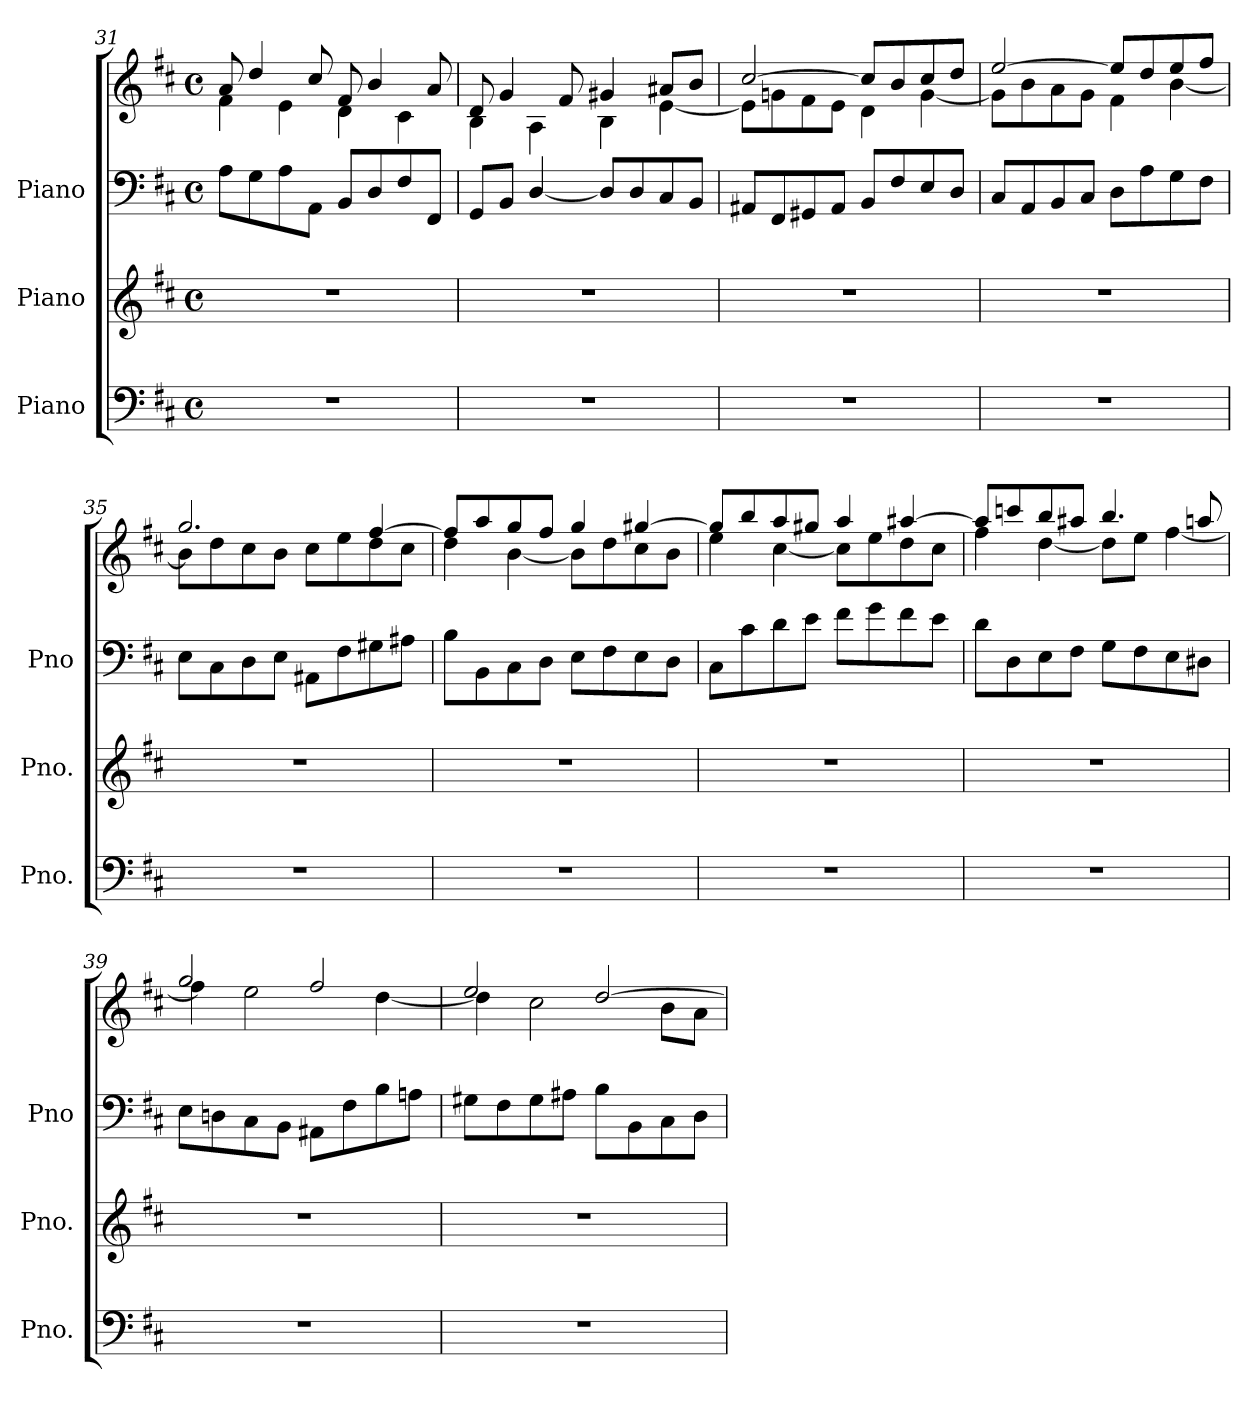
**kern	**kern	**kern	**kern
*part3	*part2	*part1	*part1
*staff4	*staff3	*staff2	*staff1
*I"Piano	*I"Piano	*I"Piano	*
*I'Pno.	*I'Pno.	*I'Pno	*
*clefF4	*clefG2	*clefF4	*clefG2
*k[f#c#]	*k[f#c#]	*k[f#c#]	*k[f#c#]
*M4/4	*M4/4	*M4/4	*M4/4
*met(c)	*met(c)	*met(c)	*met(c)
=31	=31	=31	=31
*	*	*	*^
1r	1r	8A\L	8a/	4f#\
.	.	8G\	4dd/	.
.	.	8A\	.	4e\
.	.	8AA\J	8cc#/	.
.	.	8BB/L	8f#/	4d\
.	.	8D/	4b/	.
.	.	8F#/	.	4c#\
.	.	8FF#/J	8a/	.
=32	=32	=32	=32	=32
1r	1r	8GG/L	8d/	4B\
.	.	8BB/J	4g/	.
.	.	[4D/	.	4A\
.	.	.	8f#/	.
.	.	8D/L]	4g#X/	4B\
.	.	8D/	.	.
.	.	8C#/	8a#X/L	[4e\
.	.	8BB/J	8b/J	.
=33	=33	=33	=33	=33
1r	1r	8AA#X/L	[2cc#/	8e\L]
.	.	8FF#/	.	8gn\
.	.	8GG#X/	.	8f#\
.	.	8AA#/J	.	8e\J
.	.	8BB/L	8cc#/L]	4d\
.	.	8F#/	8b/	.
.	.	8E/	8cc#/	[4g\
.	.	8D/J	8dd/J	.
!!LO:LB:g=z	!!
=34	=34	=34	=34	=34
1r	1r	8C#/L	[2ee/	8g\L]
.	.	8AA/	.	8b\
.	.	8BB/	.	8a\
.	.	8C#/J	.	8g\J
.	.	8D\L	8ee/L]	4f#\
.	.	8A\	8dd/	.
.	.	8G\	8ee/	[4b\
.	.	8F#\J	8ff#/J	.
=35	=35	=35	=35	=35
1r	1r	8E\L	2.gg/	8b\L]
.	.	8C#\	.	8dd\
.	.	8D\	.	8cc#\
.	.	8E\J	.	8b\J
.	.	8AA#X\L	.	8cc#\L
.	.	8F#\	.	8ee\
.	.	8G#X\	[4ff#/	8dd\
.	.	8A#X\J	.	8cc#\J
=36	=36	=36	=36	=36
1r	1r	8B\L	8ff#/L]	4dd\
.	.	8BB\	8aa/	.
.	.	8C#\	8gg/	[4b\
.	.	8D\J	8ff#/J	.
.	.	8E\L	4gg/	8b\L]
.	.	8F#\	.	8dd\
.	.	8E\	[4gg#X/	8cc#\
.	.	8D\J	.	8b\J
=37	=37	=37	=37	=37
1r	1r	8C#\L	8gg#/L]	4ee\
.	.	8c#\	8bb/	.
.	.	8d\	8aa/	[4cc#\
.	.	8e\J	8gg#X/J	.
.	.	8f#\L	4aa/	8cc#\L]
.	.	8g\	.	8ee\
.	.	8f#\	[4aa#X/	8dd\
.	.	8e\J	.	8cc#\J
!!LO:LB:g=z	!!
=38	=38	=38	=38	=38
1r	1r	8d\L	8aa#/L]	4ff#\
.	.	8D\	8cccn/	.
.	.	8E\	8bb/	[4dd\
.	.	8F#\J	8aa#X/J	.
.	.	8G\L	4.bb/	8dd\L]
.	.	8F#\	.	8ee\J
.	.	8E\	.	[4ff#\
.	.	8D#X\J	8aan/	.
=39	=39	=39	=39	=39
1r	1r	8E\L	2gg/	4ff#\]
.	.	8Dn\	.	.
.	.	8C#\	.	2ee\
.	.	8BB\J	.	.
.	.	8AA#X\L	2ff#/	.
.	.	8F#\	.	.
.	.	8B\	.	[4dd\
.	.	8An\J	.	.
=40	=40	=40	=40	=40
1r	1r	8G#X\L	2ee/	4dd\]
.	.	8F#\	.	.
.	.	8G#\	.	2cc#\
.	.	8A#X\J	.	.
.	.	8B\L	[2dd/	.
.	.	8BB\	.	.
.	.	8C#\	.	8b\L
.	.	8D\J	.	8a\J
*	*	*	*v	*v
=	=	=	=
*-	*-	*-	*-
